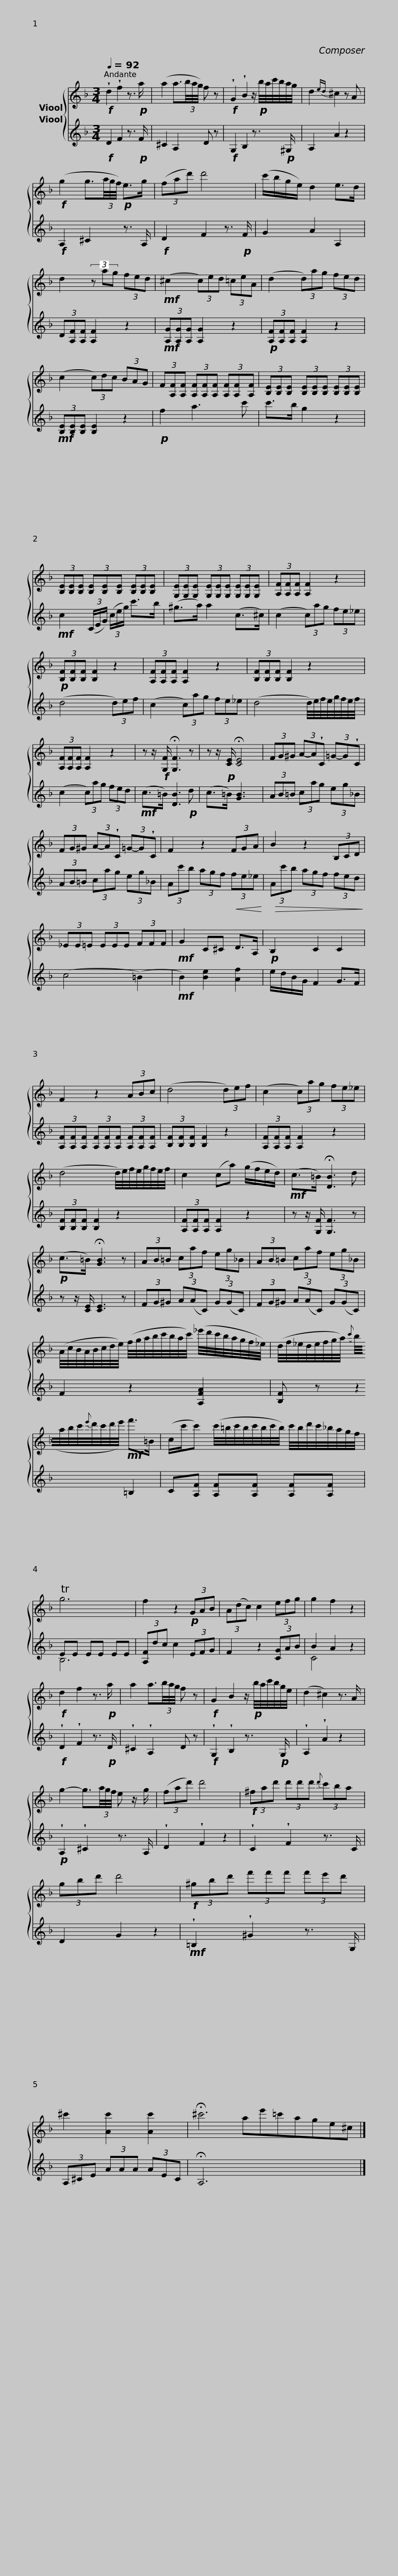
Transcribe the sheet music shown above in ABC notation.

X:1
%%score { 1 ( 2 3 ) }
L:1/8
Q:1/4=92
M:3/4
I:linebreak $
K:F
V:1 treble
V:2 treble
V:3 treble
V:1
!f! !wedge!d2 !wedge!f2 z3/2!p! a/ | (a2 a3/2(3b/4a/4g/4) f z |!f! !wedge!G2 !wedge!B2 z/!p! b/4a/4c'/4b/4a/4g/4 | d2{ed} ^c2 z A |!f! (g2 g3/2(3a/4g/4f/4)!p! e>g |$ %5
 (3(fad') d'4 | (c'/b/g/e/) d2 e>d | d2 (3z ag (3fed |!mf! (^c2 (3c)ed (3=ceA | (d2 (3d)ag (3fed |$ %10
 (c2 (3c)dc (3BAG | (3F[A,F][A,F] (3[A,F][A,F][A,F] (3[A,F][A,F][A,F] | (3[B,E][B,E][B,E] (3[B,E][B,E][B,E] (3[B,E][B,E][B,E] | (3[B,E][B,E][B,E] (3[B,E][B,E][B,E] (3[B,E][B,E][B,E] |$ (3[G,E][G,E][G,E] (3[G,E][G,E][G,E] (3[G,E][G,E][G,E] | %15
 (3[A,F][A,F][A,F] [A,F]2 z2 |!p! (3[B,F][B,F][B,F] [B,F]2 z2 | (3[A,F][A,F][A,F] [A,F]2 z2 |$ (3[B,F][B,F][B,F] [B,F]2 z2 | (3[A,F][A,F][A,F] [A,F]2 z2 | %20
 z z/!f! [G,F]/ !fermata![G,F]3 z | z z/!p! [CE]/ !fermata![CE]4 |$ (3FG^G (3A-A!wedge!C (3=G-G!wedge!C | (3FG^G (3A-A!wedge!C (3=G-G!wedge!C | F2 z2 (3FGA | %25
 B2 z2 (3B,CD |$ (3_EE=E (3EEE (3FFF |!mf! G2 C^C D>A, |!p! B,2 C2 C2 | F2 z2 (3ABc |$ %30
 (d4 (3d)ef | (c2 (3c)ag (3fe_e | (d4 d/4)e/4f/4e/4g/4f/4e/4f/4 | c2 (ca) (g/f/e/d/) |$!mf! (c>=B) !fermata![DB]3 d | %35
!p! (c>=B) !fermata![GB]3 z | (3AB=B (3caf (3eg_B | (3AB=B (3caf (3eg_B |$ (A/4c/4B/4A/4B/4c/4d/4e/4) (f/4g/4a/4b/4c'/4b/4a/4c'/4) (_e'/4d'/4c'/4b/4a/4g/4f/4_e/4) | (d/4f/4_e/4d/4e/4f/4g/4a/4)({c'} b/4a/4b/4c'/4{e'}d'/4c'/4d'/4e'/4)!mf! f'>=B |$ %40
 (c/c'/c') (c'/4=b/4c'/4b/4c'/4b/4c'/4b/4) c'/4b/4d'/4c'/4_b/4a/4g/4f/4 | Tg6 | f2 z2!p! (3GAB | (3A(dc) c2 (3efg | g2 f2 z2 |$ %45
!f! d2 f2 z3/2!p! a/ | a2 a3/2(3b/4a/4g/4 f z |!f! G2 B2 z/!p! b/4a/4c'/4b/4g/4e/4 | (d2 ^c2) z3/2 A/ | g2- g3/2(3a/4g/4f/4 e z/ g/ | %50
 (3(fad') d'4 |$!f! (3^fad' (3d'd'd'{d'} (3c'ba | (3gbd' d'4 |!f! (3^gbd' (3f'f'f' (3f'e'd' | ^c'2 [Ac']2 [Ac']2 | %55
 !fermata!^c'6 ae'=c'age^c |] %56
V:2
!f! D2 F2 z3/2!p! F/ | ^C2 A,2 D z |!f! G,2 B,2 z3/2!p! ^G,/ | A,2 A2 z2 |!f! A,2 ^C2 z3/2 A,/ |$ %5
!f! D2 F2 z3/2!p! F/ | G2 A2 A,2 | (3D[A,F][A,F] [A,F]2 z2 |!mf! (3[A,G][A,G][A,G] [A,G]2 z2 |!p! (3[A,F][A,F][A,F] [A,F]2 z2 |$ %10
!mf! (3[B,E][B,E][B,E] [B,E]2 z2 |!p! f2 a3 c' | c'>b g2 z2 |!mf! c2 (3(C/E/G/) (3(c/e/g/) c'>b |$ (^g>a) a2 (c>^c) | %15
 (c2 (3c)ag (3fe_e | (d4 (3d)ef | (c2 (3c)ag (3fe_e |$ (d4 d/4)e/4f/4e/4g/4f/4e/4f/4 | (c2 (3c)ag (3fed | %20
!mf! (c>=B) [DB]3!p! d | (c>=B) [GB]3 x |$ (3AB=B (3cag (3eg_B | (3AB=B (3cag (3eg_B | (3Ac'b (3agf!<(! (3fe_e!<)! | %25
!>(! (3Ac'b (3agf (3fed!>)! |$ (c4 (=B2) |!mf! B2) [Be]2 [Af]2 | e/d/B/G/ F2 G>F | (3[A,F][A,F][A,F] (3[A,F][A,F][A,F] (3[A,F][A,F][A,F] |$ %30
 (3[B,F][B,F][B,F] [B,F]2 z2 | (3[A,F][A,F][A,F] [A,F]2 z2 | (3[B,F][B,F][B,F] [B,F]2 z2 | (3[A,F][A,F][A,F] [A,F]2 z2 |$ z z/ [G,F]/ [G,F]3 z | %35
 z z/ [CE]/ [CE]3 z | (3FG^G (3A(AC) (3G(GC) | (3FG^G (3A(AC) (3G(GC) |$ F2 z2 [A,FA]2 | [B,F] z z2 =B,2 |$ %40
 C[A,F] [A,F][A,F] [A,F][A,F] | EE EE EE | (3[A,F]dc c2 (3EFG | F2 z2 (3[CG]AB | B2 A2 z2 |$ %45
!f! !wedge!D2 !wedge!F2 z3/2!p! D/ | !wedge!^C2 !wedge!A,2 D z |!f! !wedge!G,2 !wedge!B,2 z3/2!p! G,/ | !wedge!A,2 !wedge!A2 z2 |!p! !wedge!A,2 !wedge!^C2 z3/2 A,/ | %50
 !wedge!D2 !wedge!F2 z2 |$ !wedge!C2 !wedge!F2 z3/2 C/ | D2 G2 z2 |!mf! !wedge!=B,2 !wedge!^G2 z3/2 G,/ | (3A,^CE (3AAA (3AEC | %55
 !fermata!A,6 x x2 x4 |] %56
V:3
 x6 | x6 | x6 | x6 | x6 |$ %5
 x6 | x6 | x6 | x6 | x6 |$ %10
 x6 | x6 | x6 | x6 |$ x6 | %15
 x6 | x6 | x6 |$ x6 | x6 | %20
 x6 | x6 |$ x6 | x6 | x6 | %25
 x6 |$ x6 | x6 | x6 | x6 |$ %30
 x6 | x6 | x6 | x6 |$ x6 | %35
 x6 | x6 | x6 |$ x6 | x6 |$ %40
 x6 | B,6 | x6 | x6 | C4 x2 |$ %45
 x6 | x6 | x6 | x6 | x6 | %50
 x6 |$ x6 | x6 | x6 | x6 | %55
 x13 |] %56
